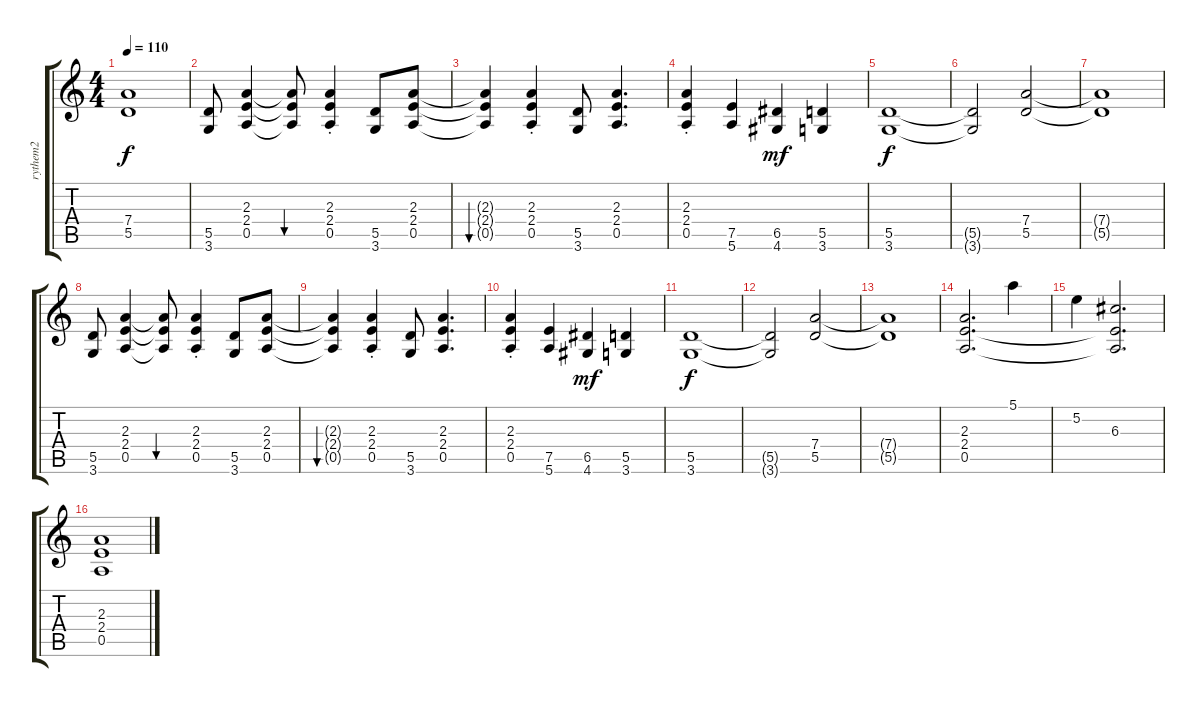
\track ("rythem2" "rythem2") {instrument electricguitarclean}
\staff {score tabs}
\tuning (E4 B3 G3 D3 A2 E2) {hide}
\ts (4 4)
\tempo 110
\clef g2
\ks c
(7.4{t} 5.5{t}).1{dy f} |
(5.5 3.6).8 (2.3 2.4 0.5).4 (2.3{t} 2.4{t} 0.5{t}).8{bu 60} (2.3{st} 2.4{st} 0.5{st}).4 (5.5 3.6).8 (2.3 2.4 0.5).8 |
(2.3{t} 2.4{t} 0.5{t}).4{bu 60} (2.3{st} 2.4{st} 0.5{st}).4 (5.5 3.6).8 (2.3 2.4 0.5).4{d} |
(2.3{st} 2.4{st} 0.5{st}).4 (7.5 5.6).4 (6.5 4.6).4{dy mf} (5.5 3.6).4 |
(5.5 3.6).1{dy f} |
(5.5{t} 3.6{t}).2 (7.4 5.5).2 |
(7.4{t} 5.5{t}).1 |
(5.5 3.6).8 (2.3 2.4 0.5).4 (2.3{t} 2.4{t} 0.5{t}).8{bu 60} (2.3{st} 2.4{st} 0.5{st}).4 (5.5 3.6).8 (2.3 2.4 0.5).8 |
(2.3{t} 2.4{t} 0.5{t}).4{bu 60} (2.3{st} 2.4{st} 0.5{st}).4 (5.5 3.6).8 (2.3 2.4 0.5).4{d} |
(2.3{st} 2.4{st} 0.5{st}).4 (7.5 5.6).4 (6.5 4.6).4{dy mf} (5.5 3.6).4 |
(5.5 3.6).1{dy f} |
(5.5{t} 3.6{t}).2 (7.4 5.5).2 |
(7.4{t} 5.5{t}).1 |
(2.3 2.4 0.5).2{d} 5.1.4 |
5.2.4 (6.3 2.4{t} 0.5{t}).2{d} |
(2.3 2.4 0.5).1
